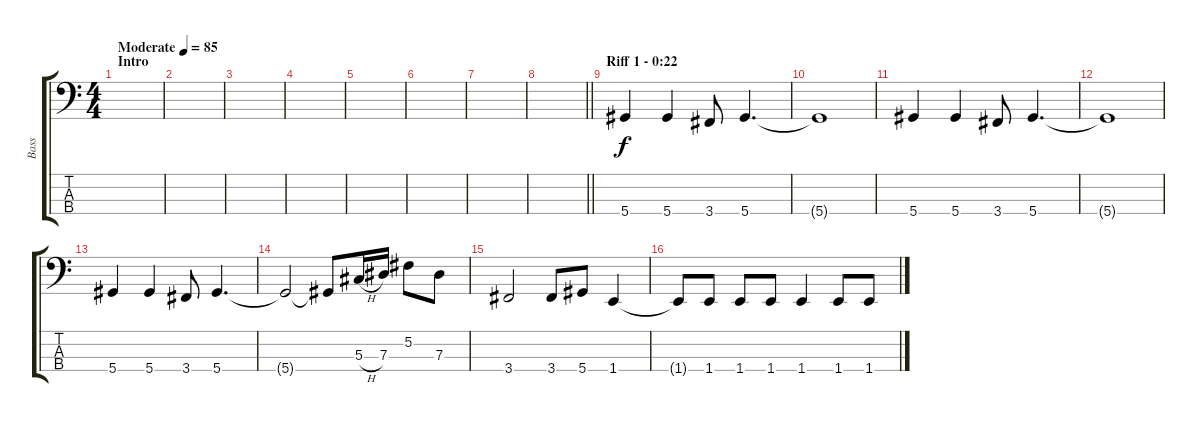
\track ("Bass" "Bass") {instrument electricbassfinger bank 255}
\staff {score tabs}
\tuning (Gb2 Db2 Ab1 Eb1) {hide}
\ts (4 4)
\section ("" "Intro")
\tempo (85 "Moderate")
\clef f4
\ks c
|
|
|
|
|
|
|
\barLineRight lightlight
|
\section ("" "Riff 1 - 0:22")
5.4.4 5.4.4 3.4.8 5.4.4{d} |
5.4{t}.1 |
5.4.4 5.4.4 3.4.8 5.4.4{d} |
5.4{t}.1 |
5.4.4 5.4.4 3.4.8 5.4.4{d} |
5.4{t}.2 5.4{t}.8 5.3{h}.16 7.3.16 5.2.8 7.3.8 |
3.4.2 3.4.8 5.4.8 1.4.4 |
1.4{t}.8 1.4.8 1.4.8 1.4.8 1.4.4 1.4.8 1.4.8
